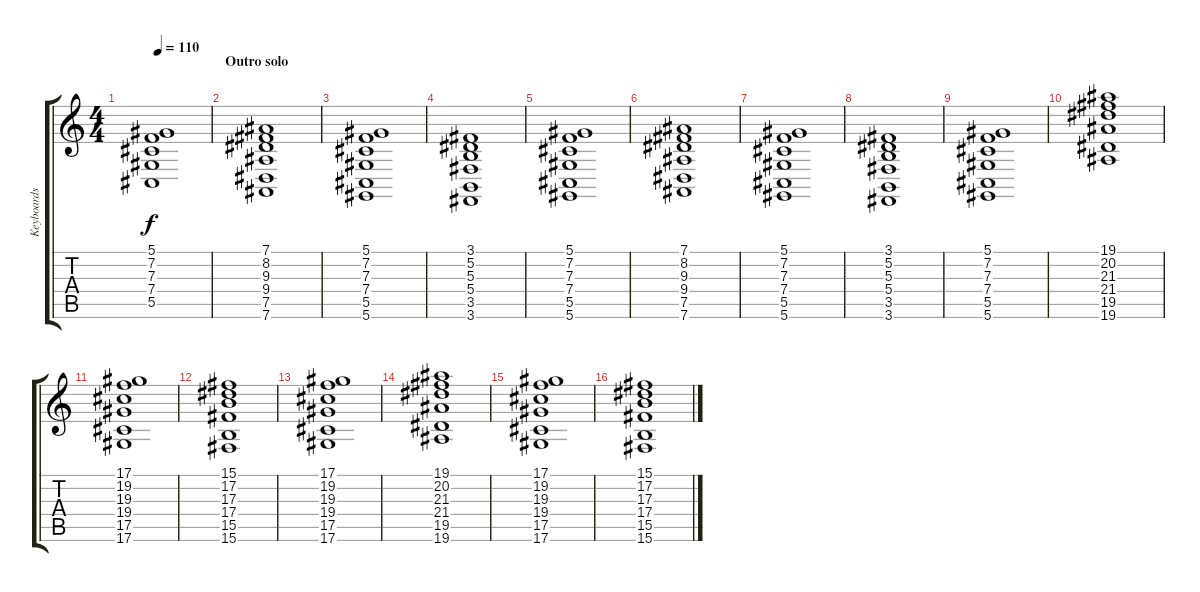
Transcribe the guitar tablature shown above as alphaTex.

\track ("Keyboards 1" "Keyboards ") {instrument synthstrings1}
\staff {score tabs}
\tuning (Eb4 Bb3 Gb3 Db3 Ab2 Eb2) {hide}
\ts (4 4)
\tempo 110
\clef g2
\ks c
(5.1 7.2 7.3 7.4 5.5).1{dy f} |
\section ("" "Outro solo")
(7.1 8.2 9.3 9.4 7.5 7.6).1 |
(5.1 7.2 7.3 7.4 5.5 5.6).1 |
(3.1 5.2 5.3 5.4 3.5 3.6).1 |
(5.1 7.2 7.3 7.4 5.5 5.6).1 |
(7.1 8.2 9.3 9.4 7.5 7.6).1 |
(5.1 7.2 7.3 7.4 5.5 5.6).1 |
(3.1 5.2 5.3 5.4 3.5 3.6).1 |
(5.1 7.2 7.3 7.4 5.5 5.6).1 |
(19.1 20.2 21.3 21.4 19.5 19.6).1 |
(17.1 19.2 19.3 19.4 17.5 17.6).1 |
(15.1 17.2 17.3 17.4 15.5 15.6).1 |
(17.1 19.2 19.3 19.4 17.5 17.6).1 |
(19.1 20.2 21.3 21.4 19.5 19.6).1 |
(17.1 19.2 19.3 19.4 17.5 17.6).1 |
(15.1 17.2 17.3 17.4 15.5 15.6).1
